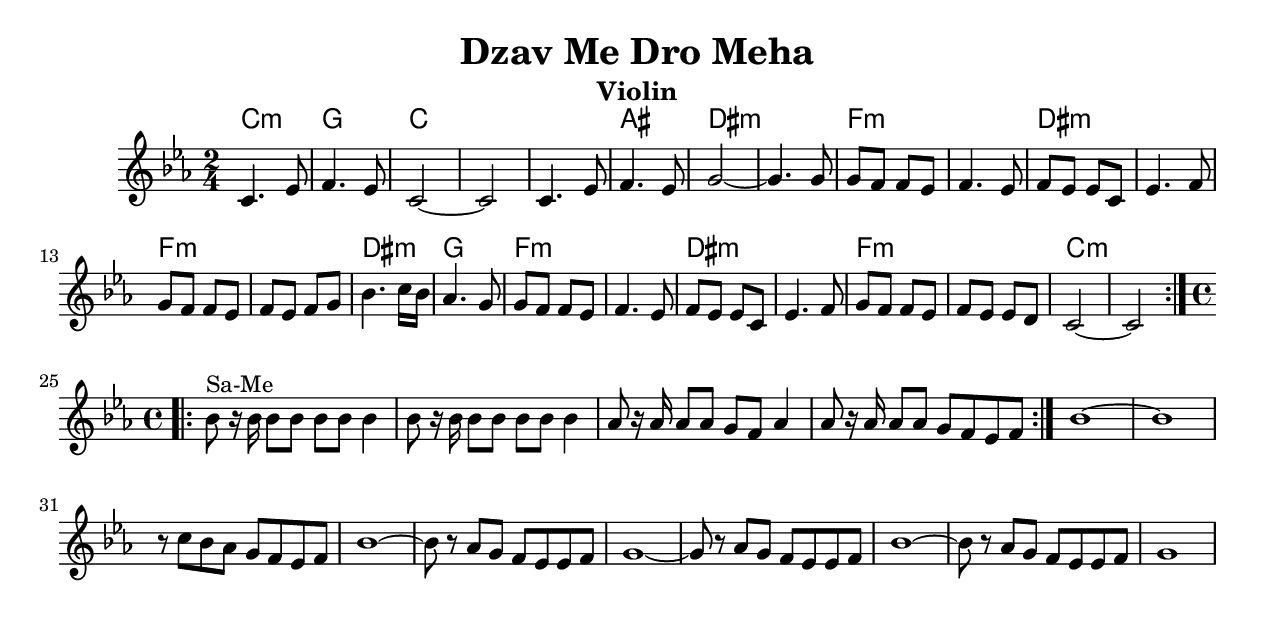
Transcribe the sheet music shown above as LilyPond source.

\version "2.18.0"
\include "english.ly"
\paper{
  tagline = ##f
  print-all-headers = ##t
  #(set-paper-size "letter")
}
date = #(strftime "%d-%m-%Y" (localtime (current-time)))

%\markup{ \italic{ " Updated " \date  }  }

%\markup{ Got something to say? }

%#################################### Melody ########################
melody = \relative c' {
  \clef treble
  \key c \minor
  \time 2/4

  %\partial 16*3 a16 d f   %lead in notes


  %\alternative { { }{ } }

  \repeat volta 2{
    c4. ef8
    f4.  ef8
    c2~
    c2

    c4. ef8
    f4.  ef8
    g2~
    g4. g8

    g8 f f ef
    f4. ef8|
    f8 ef ef c
    ef4. f8

    g8 f f ef
    f8 ef f  g %
    bf4. c16 bf|
    af4. g8|

    g8 f f ef
    f4. ef8|
    f8 ef ef c
    ef4. f8

    g8 f f ef
    f ef ef d

    c2~c2|
  }
  % \alternative { { }{ } }
  %2nd tune
  \time 4/4
  \break
  \repeat volta 2{
    bf'8 ^"Sa-Me"r16 bf  bf8 bf bf bf bf4|
    bf8 r16 bf  bf8 bf bf bf bf4|
    af8 r16 af af8 af g f af4|
    af8 r16 af af8 af g f ef f|
  }

  bf1 ~
  bf1
  r8 c bf af g f ef f|
  %af8 g f ef ef f g4~
  bf1 ~


  bf8 r8 af g f ef ef f~|
  g1~

  g8 r8 af g f ef ef f~|
  bf1~

  bf8 r8 af g f ef ef f~|%?
  g1
}
%################################# Lyrics #####################
%\addlyrics{  }
%################################# Chords #######################
harmonies = \chordmode {
  c2:m
  g2
  c2
  s2*2
  as2%%?
  ds2:m
  s2
  f2:m
  s2
  ds2:m   %11
  s2

  f2:m
  s2
  ds2:m
  g2

  f2:m
  s2
  ds2:m
  s2
  f2:m
  s2
  c2:m

  %Sa-me

}

\score {
  <<
    \new ChordNames {
      \set chordChanges = ##f

      \harmonies
    }
    \new Staff
    \melody
  >>
  \header{
    title= "Dzav Me Dro Meha"
    subtitle=""
    composer= ""
    instrument = "Violin"
    arranger= ""
  }
  \midi{\tempo 4 = 120}
  \layout{indent = 1.0\cm}
}
%{
% more verses:
\markup{}
\markup {
  \fill-line {
    \hspace #0.1 % distance from left margin
    \column {
      \line { "1."
	\column {
	  ""
	}
      }
      \hspace #0.2 % vertical distance between verses
      \line { "2."
	\column {
	 ""
	}
      }
    }
    \hspace #0.1  % horiz. distance between columns
    \column {
      \line { "3."
	\column {
	  ""
	}
      }
      \hspace #0.2 % distance between verses
      \line { "4."
	\column {
	 ""
	}
      }
    }
    \hspace #0.1 % distance to right margin
  }
}

%}
